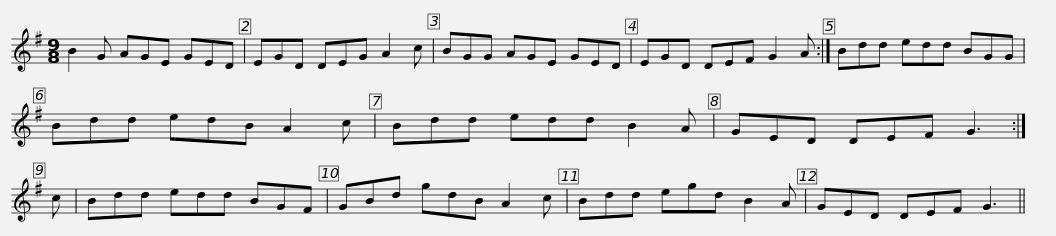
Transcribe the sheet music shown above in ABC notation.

X:1
L:1/8
M:9/8
I:linebreak $
K:G
V:1 treble
V:1
 B2 G AGE GED | EGD DEG A2 c | BGG AGE GED | EGD DEF G2 A :| Bdd edd BGG |$ %5
 Bdd edB A2 c | Bdd edd B2 A | GED DEF G3 :| c | Bdd edd BGF | %10
 GBd gdB A2 c |$ Bdd egd B2 A | GED DEF G3 || %13
